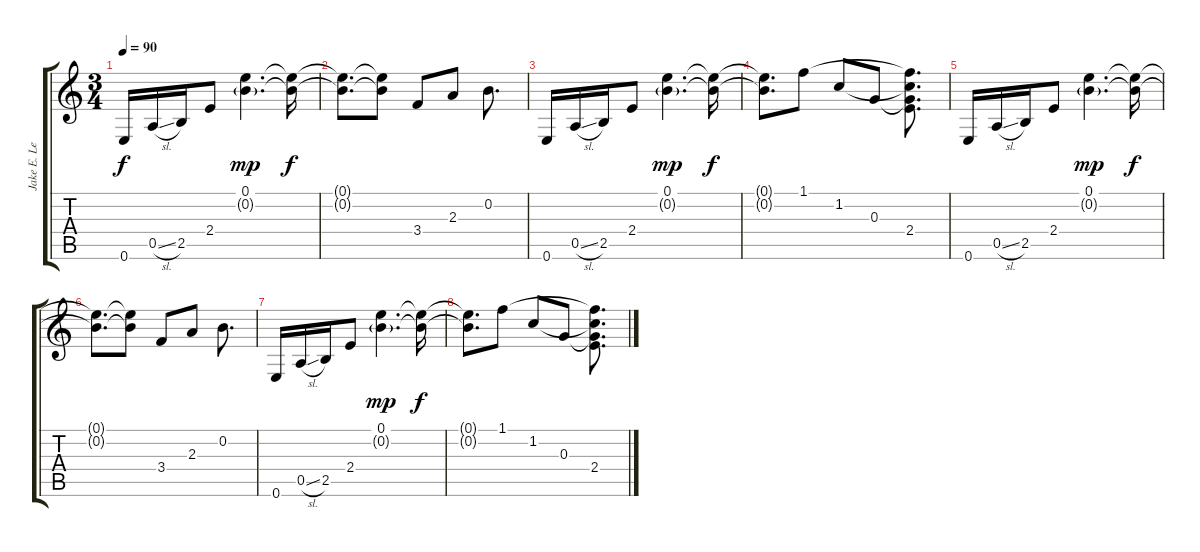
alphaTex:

\track ("Jake E. Lee" "Jake E. Le") {instrument overdrivenguitar}
\staff {score tabs}
\tuning (E4 B3 G3 D3 A2 E2) {hide}
\ts (3 4)
\tempo 90
\clef g2
\ks c
0.6.16{dy f} 0.5{sl}.16 2.5.16 2.4.8 (0.1 0.2{g}).4{d dy mp} (0.1{t} 0.2{t}).16{dy f} |
(0.1{t} 0.2{t}).8{d volume 1} (0.1{t} 0.2{t}).8 3.4.8 2.3.8 0.2.8{d} |
0.6.16 0.5{sl}.16 2.5.16 2.4.8 (0.1 0.2{g}).4{d dy mp} (0.1{t} 0.2{t}).16{dy f} |
(0.1{t} 0.2{t}).8{d} 1.1.8 1.2.8 0.3.8 (1.1{t} 1.2{t} 0.3{t} 2.4).8{d} |
0.6.16 0.5{sl}.16 2.5.16 2.4.8 (0.1 0.2{g}).4{d dy mp} (0.1{t} 0.2{t}).16{dy f} |
(0.1{t} 0.2{t}).8{d} (0.1{t} 0.2{t}).8 3.4.8 2.3.8 0.2.8{d} |
0.6.16 0.5{sl}.16 2.5.16 2.4.8 (0.1 0.2{g}).4{d dy mp} (0.1{t} 0.2{t}).16{dy f} |
(0.1{t} 0.2{t}).8{d} 1.1.8 1.2.8 0.3.8 (1.1{t} 1.2{t} 0.3{t} 2.4).8{d}
